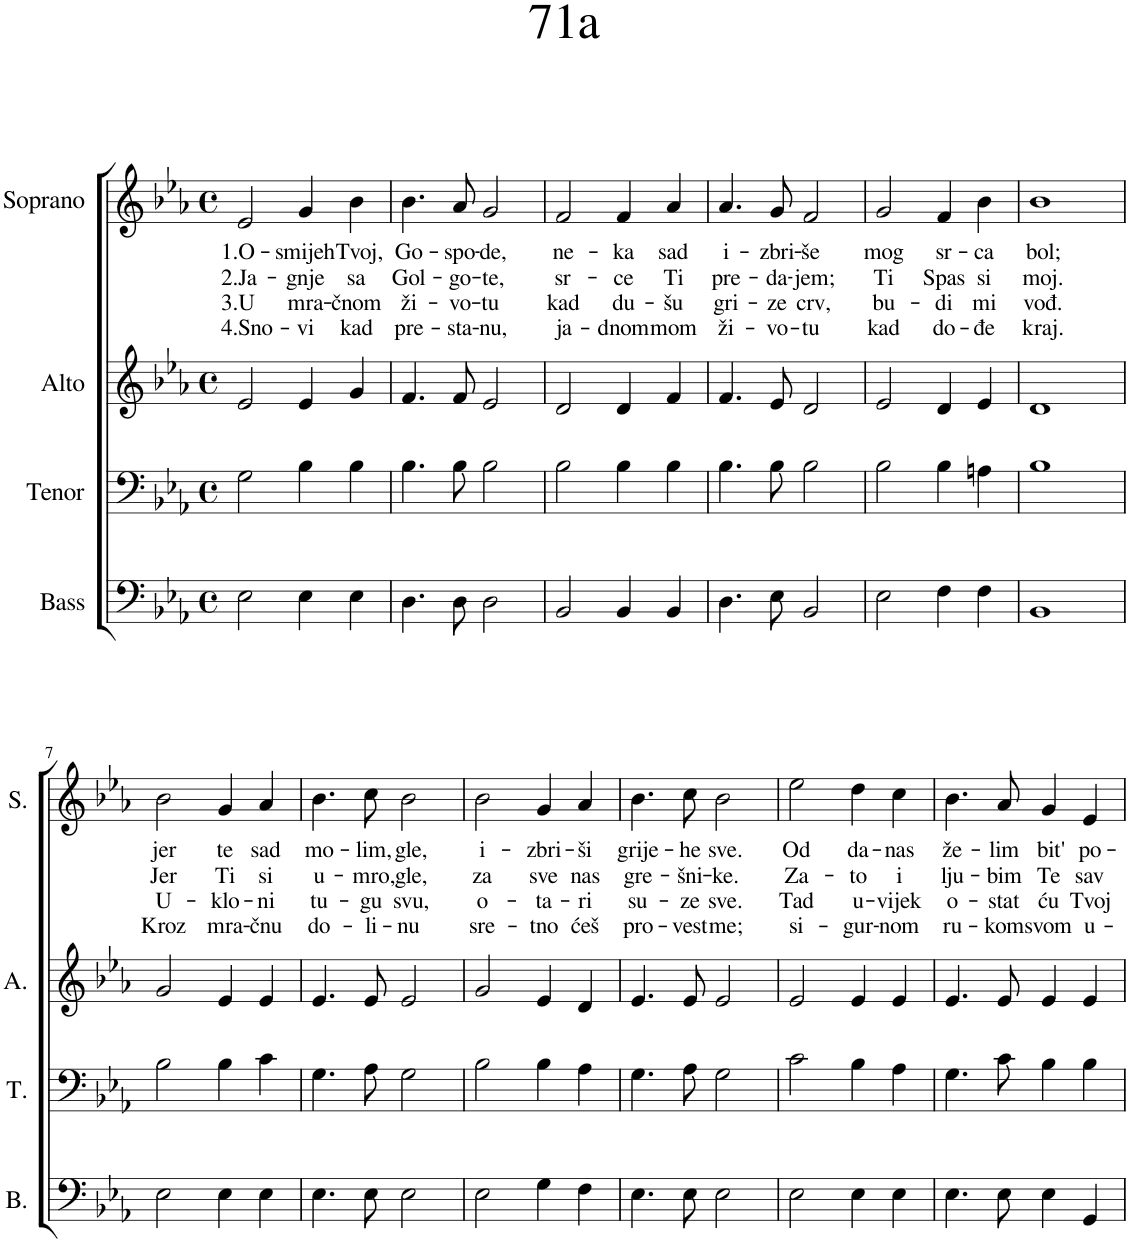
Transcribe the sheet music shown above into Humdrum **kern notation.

**kern	**kern	**kern	**kern	**text	**text	**text	**text
*part4	*part3	*part2	*part1	*part1	*part1	*part1	*part1
*staff4	*staff3	*staff2	*staff1	*staff1	*staff1	*staff1	*staff1
*I"Bass	*I"Tenor	*I"Alto	*I"Soprano	*	*	*	*
*I'B.	*I'T.	*I'A.	*I'S.	*	*	*	*
*clefF4	*clefF4	*clefG2	*clefG2	*	*	*	*
*k[b-e-a-]	*k[b-e-a-]	*k[b-e-a-]	*k[b-e-a-]	*	*	*	*
*M4/4	*M4/4	*M4/4	*M4/4	*	*	*	*
*met(c)	*met(c)	*met(c)	*met(c)	*	*	*	*
=1	=1	=1	=1	=1	=1	=1	=1
!	!	!	!	!LO:LY:b	!LO:LY:b	!LO:LY:b	!LO:LY:b
2E-\	2G\	2e-/	2e-/	1.O-	2.Ja-	3.U	4.Sno-
!	!	!	!	!LO:LY:b	!LO:LY:b	!LO:LY:b	!LO:LY:b
4E-\	4B-\	4e-/	4g/	-smijeh	-gnje	mra-	-vi
!	!	!	!	!LO:LY:b	!LO:LY:b	!LO:LY:b	!LO:LY:b
4E-\	4B-\	4g/	4b-\	Tvoj,	sa	-čnom	kad
=2	=2	=2	=2	=2	=2	=2	=2
!	!	!	!	!LO:LY:b	!LO:LY:b	!LO:LY:b	!LO:LY:b
4.D\	4.B-\	4.f/	4.b-\	Go-	Gol-	ži-	pre-
!	!	!	!	!LO:LY:b	!LO:LY:b	!LO:LY:b	!LO:LY:b
8D\	8B-\	8f/	8a-/	-spo-	-go-	-vo-	-sta-
!	!	!	!	!LO:LY:b	!LO:LY:b	!LO:LY:b	!LO:LY:b
2D\	2B-\	2e-/	2g/	-de,	-te,	-tu	-nu,
=3	=3	=3	=3	=3	=3	=3	=3
!	!	!	!	!LO:LY:b	!LO:LY:b	!LO:LY:b	!LO:LY:b
2BB-/	2B-\	2d/	2f/	ne-	sr-	kad	ja-
!	!	!	!	!LO:LY:b	!LO:LY:b	!LO:LY:b	!LO:LY:b
4BB-/	4B-\	4d/	4f/	-ka	-ce	du-	-dnom
!	!	!	!	!LO:LY:b	!LO:LY:b	!LO:LY:b	!LO:LY:b
4BB-/	4B-\	4f/	4a-/	sad	Ti	-šu	mom
=4	=4	=4	=4	=4	=4	=4	=4
!	!	!	!	!LO:LY:b	!LO:LY:b	!LO:LY:b	!LO:LY:b
4.D\	4.B-\	4.f/	4.a-/	i-	pre-	gri-	ži-
!	!	!	!	!LO:LY:b	!LO:LY:b	!LO:LY:b	!LO:LY:b
8E-\	8B-\	8e-/	8g/	-zbri-	-da-	-ze	-vo-
!	!	!	!	!LO:LY:b	!LO:LY:b	!LO:LY:b	!LO:LY:b
2BB-/	2B-\	2d/	2f/	-še	-jem;	crv,	-tu
=5	=5	=5	=5	=5	=5	=5	=5
!	!	!	!	!LO:LY:b	!LO:LY:b	!LO:LY:b	!LO:LY:b
2E-\	2B-\	2e-/	2g/	mog	Ti	bu-	kad
!	!	!	!	!LO:LY:b	!LO:LY:b	!LO:LY:b	!LO:LY:b
4F\	4B-\	4d/	4f/	sr-	Spas	-di	do-
!	!	!	!	!LO:LY:b	!LO:LY:b	!LO:LY:b	!LO:LY:b
4F\	4An\	4e-/	4b-\	-ca	si	mi	-đe
=6	=6	=6	=6	=6	=6	=6	=6
!	!	!	!	!LO:LY:b	!LO:LY:b	!LO:LY:b	!LO:LY:b
1BB-	1B-	1d	1b-	bol;	moj.	vođ.	kraj.
!!LO:LB:g=z
=7	=7	=7	=7	=7	=7	=7	=7
!	!	!	!	!LO:LY:b	!LO:LY:b	!LO:LY:b	!LO:LY:b
2E-\	2B-\	2g/	2b-\	jer	Jer	U-	Kroz
!	!	!	!	!LO:LY:b	!LO:LY:b	!LO:LY:b	!LO:LY:b
4E-\	4B-\	4e-/	4g/	te	Ti	-klo-	mra-
!	!	!	!	!LO:LY:b	!LO:LY:b	!LO:LY:b	!LO:LY:b
4E-\	4c\	4e-/	4a-/	sad	si	-ni	-čnu
=8	=8	=8	=8	=8	=8	=8	=8
!	!	!	!	!LO:LY:b	!LO:LY:b	!LO:LY:b	!LO:LY:b
4.E-\	4.G\	4.e-/	4.b-\	mo-	u-	tu-	do-
!	!	!	!	!LO:LY:b	!LO:LY:b	!LO:LY:b	!LO:LY:b
8E-\	8A-\	8e-/	8cc\	-lim,	-mro,	-gu	-li-
!	!	!	!	!LO:LY:b	!LO:LY:b	!LO:LY:b	!LO:LY:b
2E-\	2G\	2e-/	2b-\	gle,	gle,	svu,	-nu
=9	=9	=9	=9	=9	=9	=9	=9
!	!	!	!	!LO:LY:b	!LO:LY:b	!LO:LY:b	!LO:LY:b
2E-\	2B-\	2g/	2b-\	i-	za	o-	sre-
!	!	!	!	!LO:LY:b	!LO:LY:b	!LO:LY:b	!LO:LY:b
4G\	4B-\	4e-/	4g/	-zbri-	sve	-ta-	-tno
!	!	!	!	!LO:LY:b	!LO:LY:b	!LO:LY:b	!LO:LY:b
4F\	4A-\	4d/	4a-/	-ši	nas	-ri	ćeš
=10	=10	=10	=10	=10	=10	=10	=10
!	!	!	!	!LO:LY:b	!LO:LY:b	!LO:LY:b	!LO:LY:b
4.E-\	4.G\	4.e-/	4.b-\	grije-	gre-	su-	pro-
!	!	!	!	!LO:LY:b	!LO:LY:b	!LO:LY:b	!LO:LY:b
8E-\	8A-\	8e-/	8cc\	-he	-šni-	-ze	-vest
!	!	!	!	!LO:LY:b	!LO:LY:b	!LO:LY:b	!LO:LY:b
2E-\	2G\	2e-/	2b-\	sve.	-ke.	sve.	me;
=11	=11	=11	=11	=11	=11	=11	=11
!	!	!	!	!LO:LY:b	!LO:LY:b	!LO:LY:b	!LO:LY:b
2E-\	2c\	2e-/	2ee-\	Od	Za-	Tad	si-
!	!	!	!	!LO:LY:b	!LO:LY:b	!LO:LY:b	!LO:LY:b
4E-\	4B-\	4e-/	4dd\	da-	-to	u-	-gur-
!	!	!	!	!LO:LY:b	!LO:LY:b	!LO:LY:b	!LO:LY:b
4E-\	4A-\	4e-/	4cc\	-nas	i	-vijek	-nom
=12	=12	=12	=12	=12	=12	=12	=12
!	!	!	!	!LO:LY:b	!LO:LY:b	!LO:LY:b	!LO:LY:b
4.E-\	4.G\	4.e-/	4.b-\	že-	lju-	o-	ru-
!	!	!	!	!LO:LY:b	!LO:LY:b	!LO:LY:b	!LO:LY:b
8E-\	8c\	8e-/	8a-/	-lim	-bim	-stat	-kom
!	!	!	!	!LO:LY:b	!LO:LY:b	!LO:LY:b	!LO:LY:b
4E-\	4B-\	4e-/	4g/	bit'	Te	ću	svom
!	!	!	!	!LO:LY:b	!LO:LY:b	!LO:LY:b	!LO:LY:b
4GG/	4B-\	4e-/	4e-/	po-	sav	Tvoj	u-
=	=	=	=	=	=	=	=
*-	*-	*-	*-	*-	*-	*-	*-
